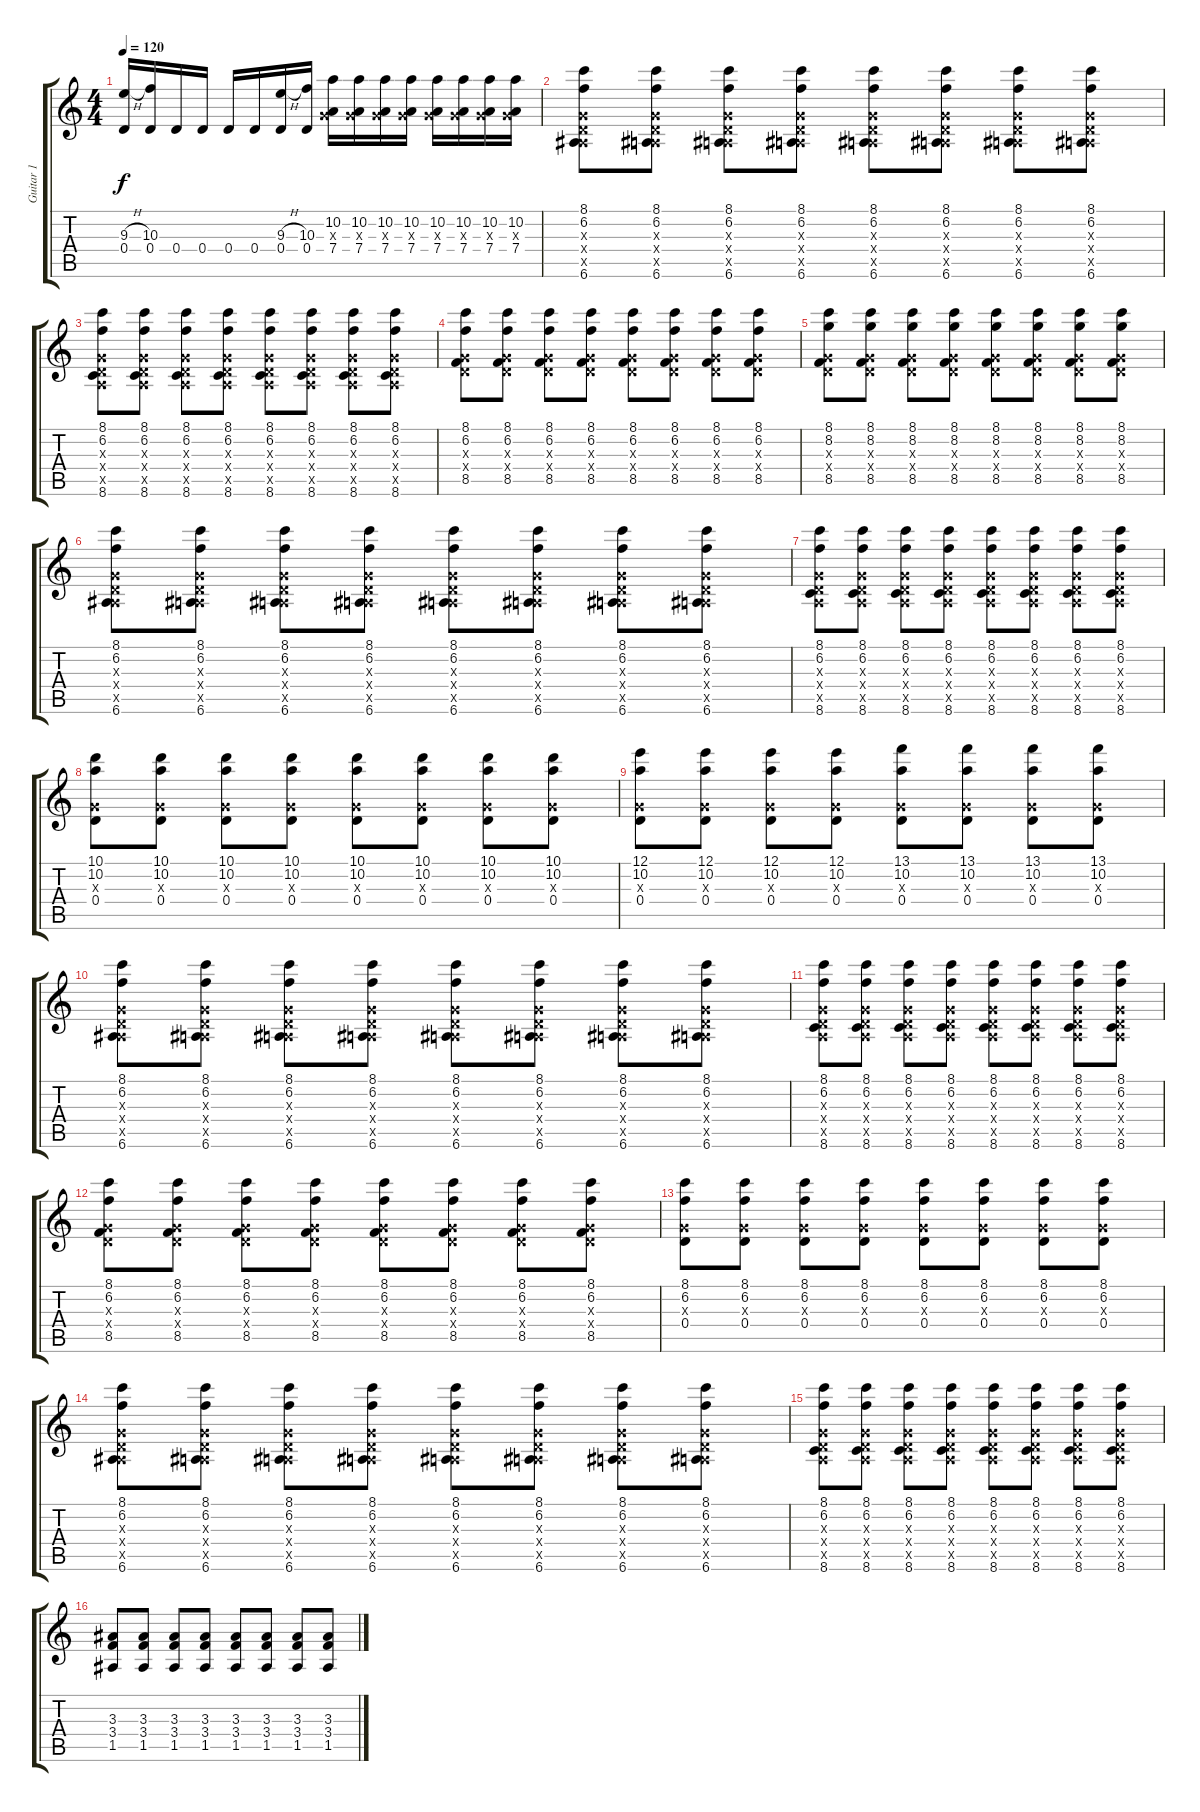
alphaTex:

\track ("Guitar 1" "Guitar 1") {instrument overdrivenguitar}
\staff {score tabs}
\tuning (E4 B3 G3 D3 A2 E2) {hide}
\ts (4 4)
\tempo 120
\clef g2
\ks c
(9.3{h} 0.4).16{dy f} (10.3 0.4).16 0.4.16 0.4.16 0.4.16 0.4.16 (9.3{h} 0.4).16 (10.3 0.4).16 (10.2 0.3{x} 7.4).16 (10.2 0.3{x} 7.4).16 (10.2 0.3{x} 7.4).16 (10.2 0.3{x} 7.4).16 (10.2 0.3{x} 7.4).16 (10.2 0.3{x} 7.4).16 (10.2 0.3{x} 7.4).16 (10.2 0.3{x} 7.4).16 |
(8.1 6.2 0.3{x} 0.4{x} 0.5{x} 6.6).8 (8.1 6.2 0.3{x} 0.4{x} 0.5{x} 6.6).8 (8.1 6.2 0.3{x} 0.4{x} 0.5{x} 6.6).8 (8.1 6.2 0.3{x} 0.4{x} 0.5{x} 6.6).8 (8.1 6.2 0.3{x} 0.4{x} 0.5{x} 6.6).8 (8.1 6.2 0.3{x} 0.4{x} 0.5{x} 6.6).8 (8.1 6.2 0.3{x} 0.4{x} 0.5{x} 6.6).8 (8.1 6.2 0.3{x} 0.4{x} 0.5{x} 6.6).8 |
(8.1 6.2 0.3{x} 0.4{x} 0.5{x} 8.6).8 (8.1 6.2 0.3{x} 0.4{x} 0.5{x} 8.6).8 (8.1 6.2 0.3{x} 0.4{x} 0.5{x} 8.6).8 (8.1 6.2 0.3{x} 0.4{x} 0.5{x} 8.6).8 (8.1 6.2 0.3{x} 0.4{x} 0.5{x} 8.6).8 (8.1 6.2 0.3{x} 0.4{x} 0.5{x} 8.6).8 (8.1 6.2 0.3{x} 0.4{x} 0.5{x} 8.6).8 (8.1 6.2 0.3{x} 0.4{x} 0.5{x} 8.6).8 |
(8.1 6.2 0.3{x} 0.4{x} 8.5).8 (8.1 6.2 0.3{x} 0.4{x} 8.5).8 (8.1 6.2 0.3{x} 0.4{x} 8.5).8 (8.1 6.2 0.3{x} 0.4{x} 8.5).8 (8.1 6.2 0.3{x} 0.4{x} 8.5).8 (8.1 6.2 0.3{x} 0.4{x} 8.5).8 (8.1 6.2 0.3{x} 0.4{x} 8.5).8 (8.1 6.2 0.3{x} 0.4{x} 8.5).8 |
(8.1 8.2 0.3{x} 0.4{x} 8.5).8 (8.1 8.2 0.3{x} 0.4{x} 8.5).8 (8.1 8.2 0.3{x} 0.4{x} 8.5).8 (8.1 8.2 0.3{x} 0.4{x} 8.5).8 (8.1 8.2 0.3{x} 0.4{x} 8.5).8 (8.1 8.2 0.3{x} 0.4{x} 8.5).8 (8.1 8.2 0.3{x} 0.4{x} 8.5).8 (8.1 8.2 0.3{x} 0.4{x} 8.5).8 |
(8.1 6.2 0.3{x} 0.4{x} 0.5{x} 6.6).8 (8.1 6.2 0.3{x} 0.4{x} 0.5{x} 6.6).8 (8.1 6.2 0.3{x} 0.4{x} 0.5{x} 6.6).8 (8.1 6.2 0.3{x} 0.4{x} 0.5{x} 6.6).8 (8.1 6.2 0.3{x} 0.4{x} 0.5{x} 6.6).8 (8.1 6.2 0.3{x} 0.4{x} 0.5{x} 6.6).8 (8.1 6.2 0.3{x} 0.4{x} 0.5{x} 6.6).8 (8.1 6.2 0.3{x} 0.4{x} 0.5{x} 6.6).8 |
(8.1 6.2 0.3{x} 0.4{x} 0.5{x} 8.6).8 (8.1 6.2 0.3{x} 0.4{x} 0.5{x} 8.6).8 (8.1 6.2 0.3{x} 0.4{x} 0.5{x} 8.6).8 (8.1 6.2 0.3{x} 0.4{x} 0.5{x} 8.6).8 (8.1 6.2 0.3{x} 0.4{x} 0.5{x} 8.6).8 (8.1 6.2 0.3{x} 0.4{x} 0.5{x} 8.6).8 (8.1 6.2 0.3{x} 0.4{x} 0.5{x} 8.6).8 (8.1 6.2 0.3{x} 0.4{x} 0.5{x} 8.6).8 |
(10.1 10.2 0.3{x} 0.4).8 (10.1 10.2 0.3{x} 0.4).8 (10.1 10.2 0.3{x} 0.4).8 (10.1 10.2 0.3{x} 0.4).8 (10.1 10.2 0.3{x} 0.4).8 (10.1 10.2 0.3{x} 0.4).8 (10.1 10.2 0.3{x} 0.4).8 (10.1 10.2 0.3{x} 0.4).8 |
(12.1 10.2 0.3{x} 0.4).8 (12.1 10.2 0.3{x} 0.4).8 (12.1 10.2 0.3{x} 0.4).8 (12.1 10.2 0.3{x} 0.4).8 (13.1 10.2 0.3{x} 0.4).8 (13.1 10.2 0.3{x} 0.4).8 (13.1 10.2 0.3{x} 0.4).8 (13.1 10.2 0.3{x} 0.4).8 |
(8.1 6.2 0.3{x} 0.4{x} 0.5{x} 6.6).8 (8.1 6.2 0.3{x} 0.4{x} 0.5{x} 6.6).8 (8.1 6.2 0.3{x} 0.4{x} 0.5{x} 6.6).8 (8.1 6.2 0.3{x} 0.4{x} 0.5{x} 6.6).8 (8.1 6.2 0.3{x} 0.4{x} 0.5{x} 6.6).8 (8.1 6.2 0.3{x} 0.4{x} 0.5{x} 6.6).8 (8.1 6.2 0.3{x} 0.4{x} 0.5{x} 6.6).8 (8.1 6.2 0.3{x} 0.4{x} 0.5{x} 6.6).8 |
(8.1 6.2 0.3{x} 0.4{x} 0.5{x} 8.6).8 (8.1 6.2 0.3{x} 0.4{x} 0.5{x} 8.6).8 (8.1 6.2 0.3{x} 0.4{x} 0.5{x} 8.6).8 (8.1 6.2 0.3{x} 0.4{x} 0.5{x} 8.6).8 (8.1 6.2 0.3{x} 0.4{x} 0.5{x} 8.6).8 (8.1 6.2 0.3{x} 0.4{x} 0.5{x} 8.6).8 (8.1 6.2 0.3{x} 0.4{x} 0.5{x} 8.6).8 (8.1 6.2 0.3{x} 0.4{x} 0.5{x} 8.6).8 |
(8.1 6.2 0.3{x} 0.4{x} 8.5).8 (8.1 6.2 0.3{x} 0.4{x} 8.5).8 (8.1 6.2 0.3{x} 0.4{x} 8.5).8 (8.1 6.2 0.3{x} 0.4{x} 8.5).8 (8.1 6.2 0.3{x} 0.4{x} 8.5).8 (8.1 6.2 0.3{x} 0.4{x} 8.5).8 (8.1 6.2 0.3{x} 0.4{x} 8.5).8 (8.1 6.2 0.3{x} 0.4{x} 8.5).8 |
(8.1 6.2 0.3{x} 0.4).8 (8.1 6.2 0.3{x} 0.4).8 (8.1 6.2 0.3{x} 0.4).8 (8.1 6.2 0.3{x} 0.4).8 (8.1 6.2 0.3{x} 0.4).8 (8.1 6.2 0.3{x} 0.4).8 (8.1 6.2 0.3{x} 0.4).8 (8.1 6.2 0.3{x} 0.4).8 |
(8.1 6.2 0.3{x} 0.4{x} 0.5{x} 6.6).8 (8.1 6.2 0.3{x} 0.4{x} 0.5{x} 6.6).8 (8.1 6.2 0.3{x} 0.4{x} 0.5{x} 6.6).8 (8.1 6.2 0.3{x} 0.4{x} 0.5{x} 6.6).8 (8.1 6.2 0.3{x} 0.4{x} 0.5{x} 6.6).8 (8.1 6.2 0.3{x} 0.4{x} 0.5{x} 6.6).8 (8.1 6.2 0.3{x} 0.4{x} 0.5{x} 6.6).8 (8.1 6.2 0.3{x} 0.4{x} 0.5{x} 6.6).8 |
(8.1 6.2 0.3{x} 0.4{x} 0.5{x} 8.6).8 (8.1 6.2 0.3{x} 0.4{x} 0.5{x} 8.6).8 (8.1 6.2 0.3{x} 0.4{x} 0.5{x} 8.6).8 (8.1 6.2 0.3{x} 0.4{x} 0.5{x} 8.6).8 (8.1 6.2 0.3{x} 0.4{x} 0.5{x} 8.6).8 (8.1 6.2 0.3{x} 0.4{x} 0.5{x} 8.6).8 (8.1 6.2 0.3{x} 0.4{x} 0.5{x} 8.6).8 (8.1 6.2 0.3{x} 0.4{x} 0.5{x} 8.6).8 |
(3.3 3.4 1.5).8 (3.3 3.4 1.5).8 (3.3 3.4 1.5).8 (3.3 3.4 1.5).8 (3.3 3.4 1.5).8 (3.3 3.4 1.5).8 (3.3 3.4 1.5).8 (3.3 3.4 1.5).8
